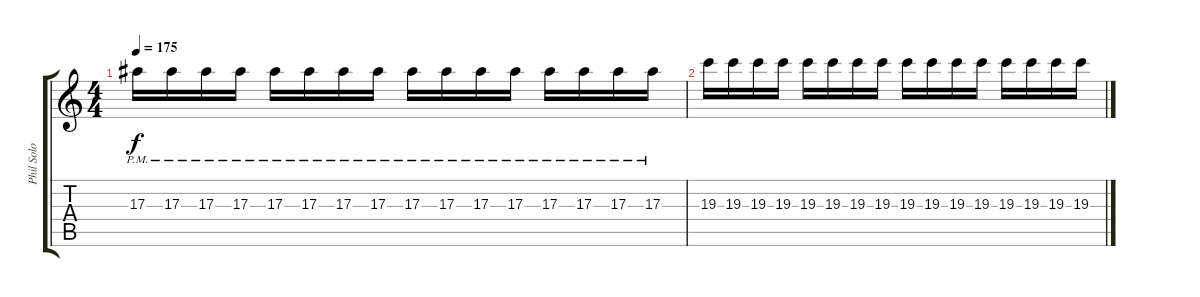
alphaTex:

\track ("Phil Solo" "Phil Solo") {instrument distortionguitar}
\staff {score tabs}
\tuning (D4 A3 F3 C3 G2 C2) {hide}
\ts (4 4)
\tempo 175
\clef g2
\ks c
17.3{pm}.16{dy f} 17.3{pm}.16 17.3{pm}.16 17.3{pm}.16 17.3{pm}.16 17.3{pm}.16 17.3{pm}.16 17.3{pm}.16 17.3{pm}.16 17.3{pm}.16 17.3{pm}.16 17.3{pm}.16 17.3{pm}.16 17.3{pm}.16 17.3{pm}.16 17.3{pm}.16 |
19.3.16 19.3.16 19.3.16 19.3.16 19.3.16 19.3.16 19.3.16 19.3.16 19.3.16 19.3.16 19.3.16 19.3.16 19.3.16 19.3.16 19.3.16 19.3.16
